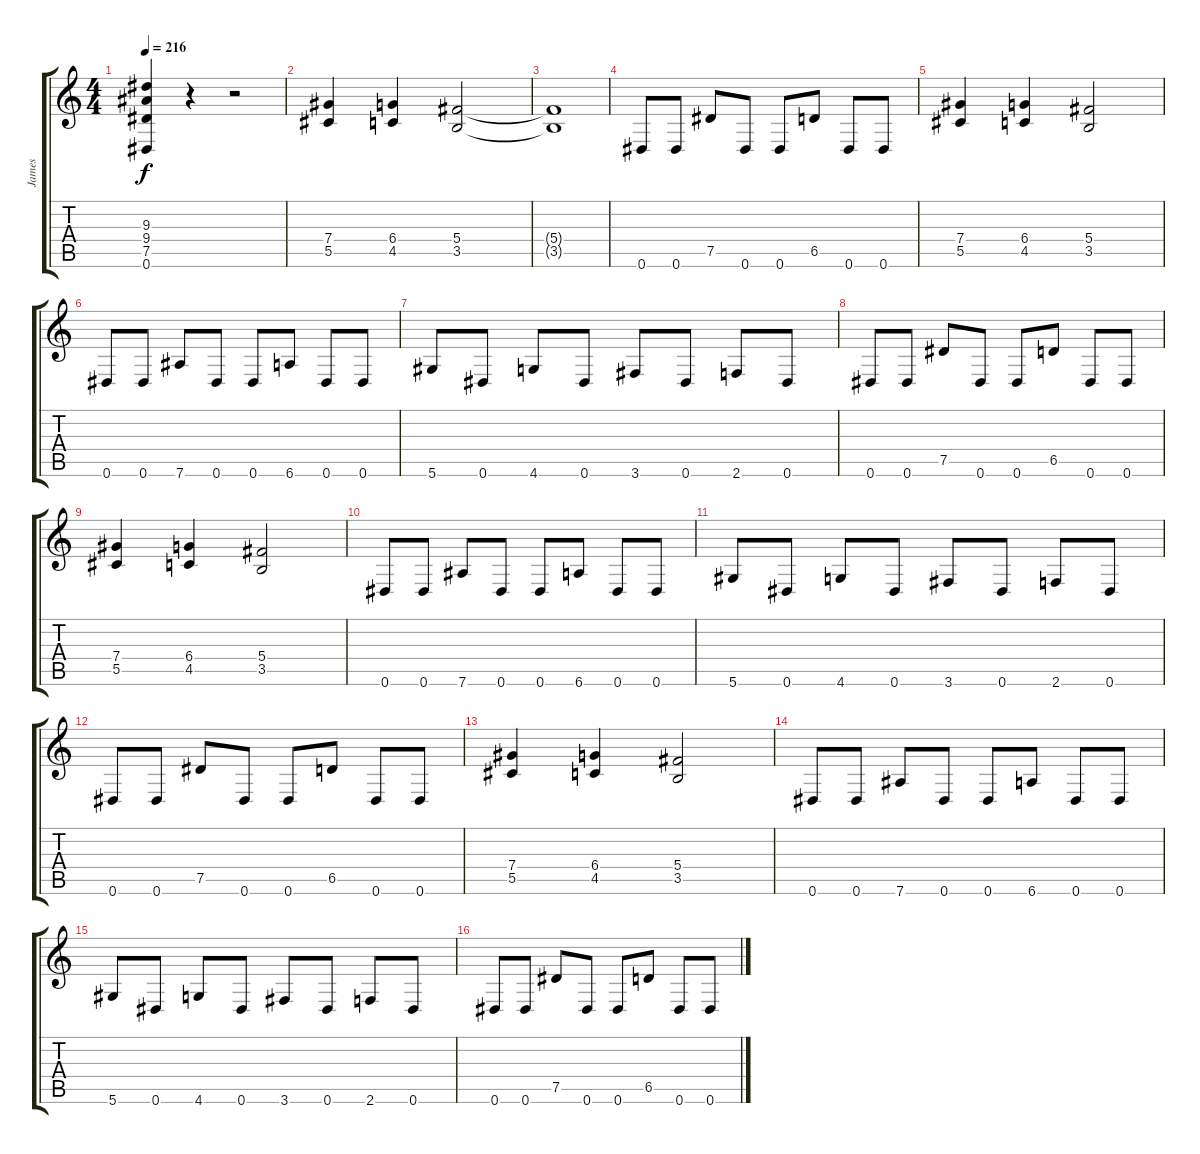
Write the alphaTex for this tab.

\track ("James" "James") {instrument distortionguitar}
\staff {score tabs}
\tuning (Eb4 Bb3 Gb3 Db3 Ab2 Eb2) {hide}
\ts (4 4)
\tempo 216
\clef g2
\ks c
(9.3 9.4 7.5 0.6).4{dy f instrument distortionguitar} r.4 r.2 |
(7.4 5.5).4 (6.4 4.5).4 (5.4 3.5).2 |
(5.4{t} 3.5{t}).1 |
0.6.8 0.6.8 7.5.8 0.6.8 0.6.8 6.5.8 0.6.8 0.6.8 |
(7.4 5.5).4 (6.4 4.5).4 (5.4 3.5).2 |
0.6.8 0.6.8 7.6.8 0.6.8 0.6.8 6.6.8 0.6.8 0.6.8 |
5.6.8 0.6.8 4.6.8 0.6.8 3.6.8 0.6.8 2.6.8 0.6.8 |
0.6.8 0.6.8 7.5.8 0.6.8 0.6.8 6.5.8 0.6.8 0.6.8 |
(7.4 5.5).4 (6.4 4.5).4 (5.4 3.5).2 |
0.6.8 0.6.8 7.6.8 0.6.8 0.6.8 6.6.8 0.6.8 0.6.8 |
5.6.8 0.6.8 4.6.8 0.6.8 3.6.8 0.6.8 2.6.8 0.6.8 |
0.6.8 0.6.8 7.5.8 0.6.8 0.6.8 6.5.8 0.6.8 0.6.8 |
(7.4 5.5).4 (6.4 4.5).4 (5.4 3.5).2 |
0.6.8 0.6.8 7.6.8 0.6.8 0.6.8 6.6.8 0.6.8 0.6.8 |
5.6.8 0.6.8 4.6.8 0.6.8 3.6.8 0.6.8 2.6.8 0.6.8 |
0.6.8 0.6.8 7.5.8 0.6.8 0.6.8 6.5.8 0.6.8 0.6.8
